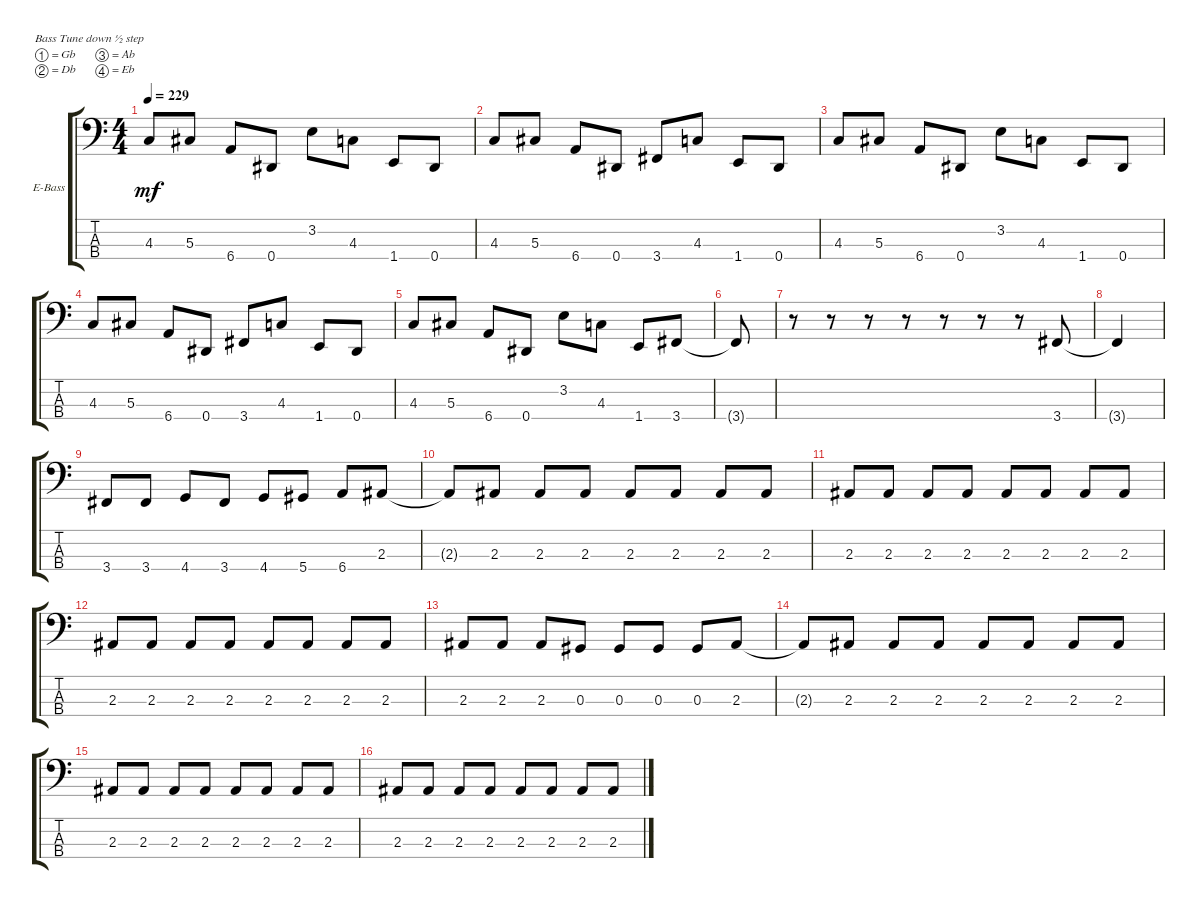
\defaultSystemsLayout 4
\bracketExtendMode groupsimilarinstruments
\firstSystemTrackNameOrientation horizontal
\otherSystemsTrackNameOrientation horizontal
\track ("Electric Bass" "E-Bass") {instrument electricbassfinger}
\staff {score tabs}
\tuning (Gb2 Db2 Ab1 Eb1)
\ts (4 4)
\tempo 229
\clef f4
\ks c
4.3.8{dy mf} 5.3.8 6.4.8 0.4.8 3.2.8 4.3.8 1.4.8 0.4.8 |
4.3.8 5.3.8 6.4.8 0.4.8 3.4.8 4.3.8 1.4.8 0.4.8 |
4.3.8 5.3.8 6.4.8 0.4.8 3.2.8 4.3.8 1.4.8 0.4.8 |
4.3.8 5.3.8 6.4.8 0.4.8 3.4.8 4.3.8 1.4.8 0.4.8 |
4.3.8 5.3.8 6.4.8 0.4.8 3.2.8 4.3.8 1.4.8 3.4.8 |
3.4{t}.8 |
r.8 r.8 r.8 r.8 r.8 r.8 r.8 3.4.8 |
3.4{t}.4 |
3.4.8 3.4.8 4.4.8 3.4.8 4.4.8 5.4.8 6.4.8 2.3.8 |
2.3{t}.8 2.3.8 2.3.8 2.3.8 2.3.8 2.3.8 2.3.8 2.3.8 |
2.3.8 2.3.8 2.3.8 2.3.8 2.3.8 2.3.8 2.3.8 2.3.8 |
2.3.8 2.3.8 2.3.8 2.3.8 2.3.8 2.3.8 2.3.8 2.3.8 |
2.3.8 2.3.8 2.3.8 0.3.8 0.3.8 0.3.8 0.3.8 2.3.8 |
2.3{t}.8 2.3.8 2.3.8 2.3.8 2.3.8 2.3.8 2.3.8 2.3.8 |
2.3.8 2.3.8 2.3.8 2.3.8 2.3.8 2.3.8 2.3.8 2.3.8 |
2.3.8 2.3.8 2.3.8 2.3.8 2.3.8 2.3.8 2.3.8 2.3.8
